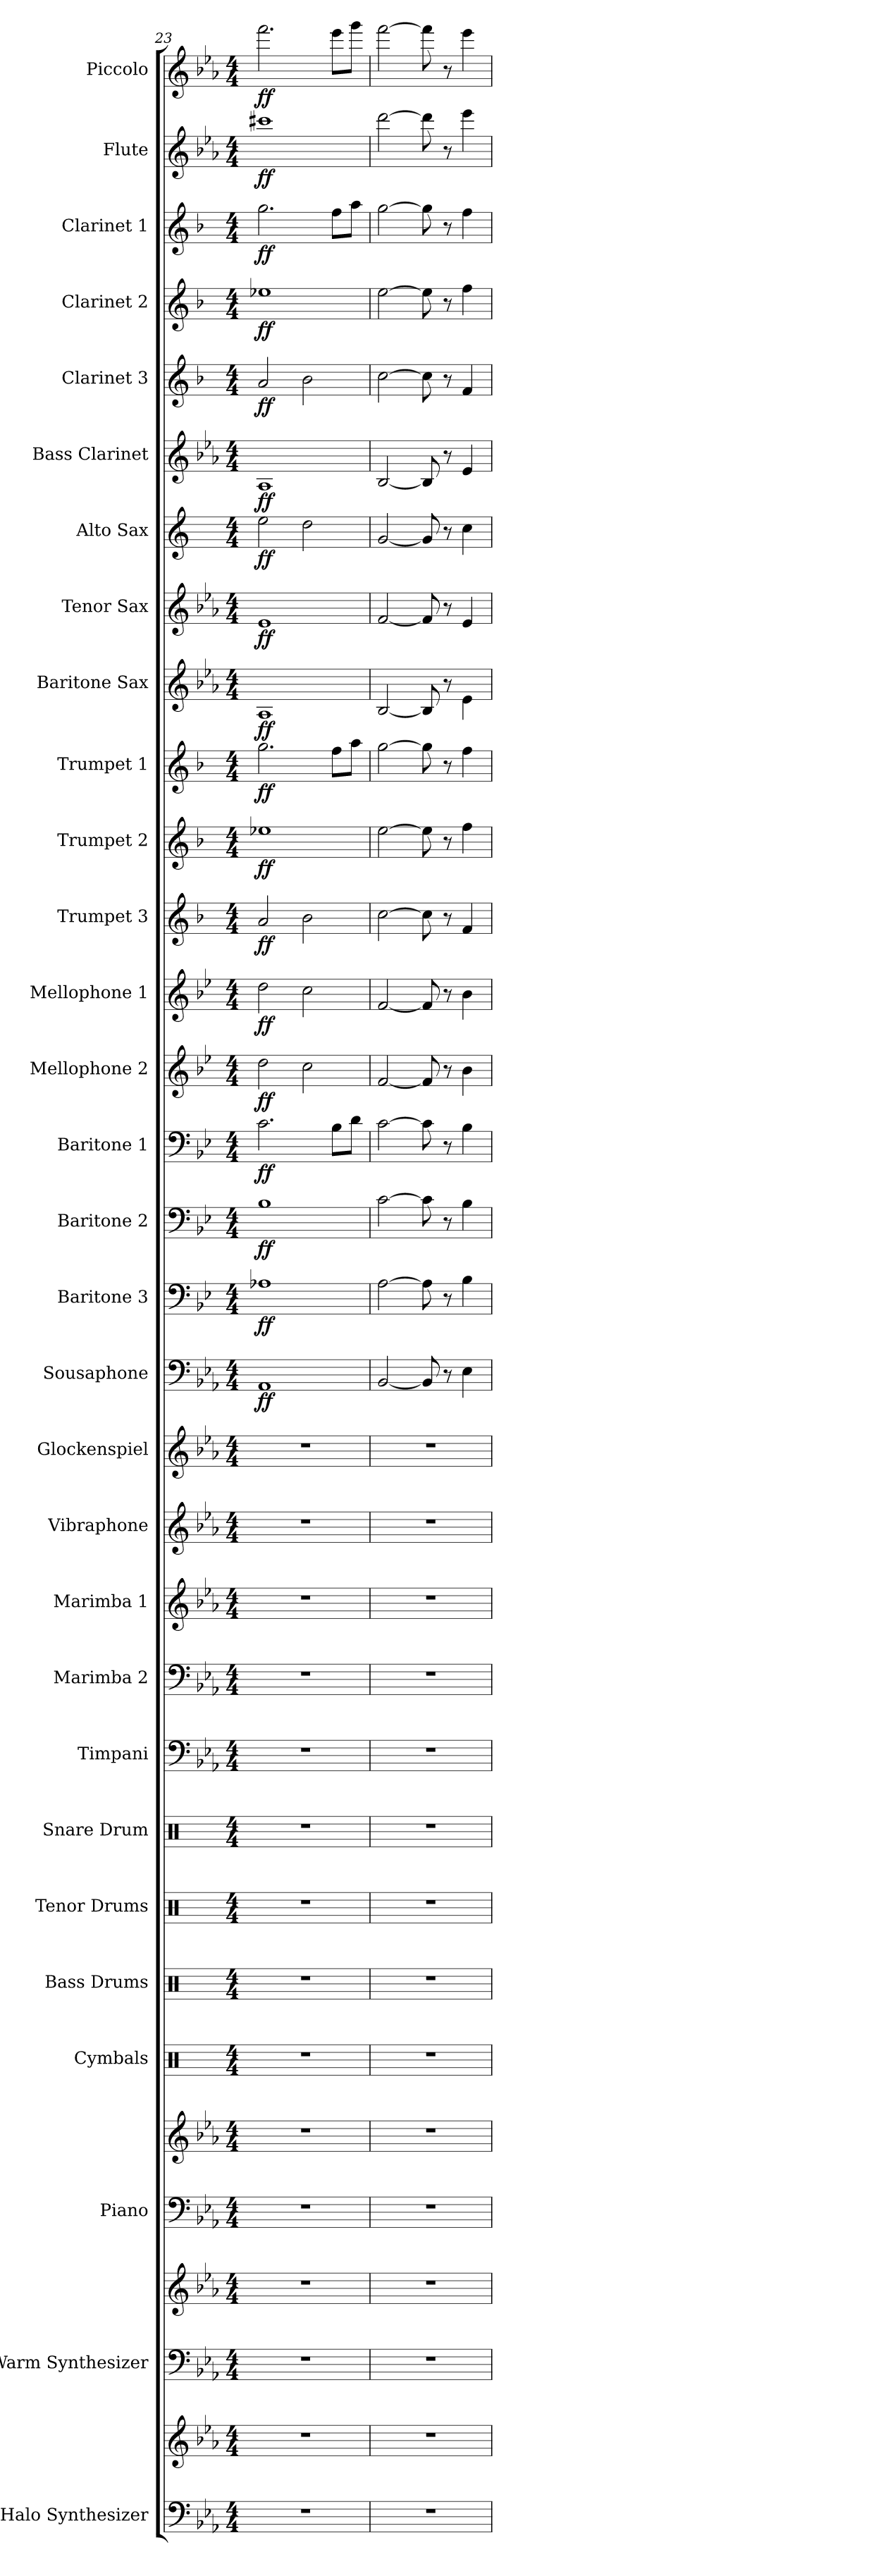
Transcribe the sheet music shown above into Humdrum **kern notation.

**kern	**kern	**kern	**kern	**kern	**kern	**kern	**kern	**kern	**kern	**kern	**kern	**kern	**kern	**kern	**kern	**dynam	**kern	**dynam	**kern	**dynam	**kern	**dynam	**kern	**dynam	**kern	**dynam	**kern	**dynam	**kern	**dynam	**kern	**dynam	**kern	**dynam	**kern	**dynam	**kern	**dynam	**kern	**dynam	**kern	**dynam	**kern	**dynam	**kern	**dynam	**kern	**dynam	**kern	**dynam
*part30	*part30	*part29	*part29	*part28	*part28	*part27	*part26	*part25	*part24	*part23	*part22	*part21	*part20	*part19	*part18	*part18	*part17	*part17	*part16	*part16	*part15	*part15	*part14	*part14	*part13	*part13	*part12	*part12	*part11	*part11	*part10	*part10	*part9	*part9	*part8	*part8	*part7	*part7	*part6	*part6	*part5	*part5	*part4	*part4	*part3	*part3	*part2	*part2	*part1	*part1
*staff33	*staff32	*staff31	*staff30	*staff29	*staff28	*staff27	*staff26	*staff25	*staff24	*staff23	*staff22	*staff21	*staff20	*staff19	*staff18	*staff18	*staff17	*staff17	*staff16	*staff16	*staff15	*staff15	*staff14	*staff14	*staff13	*staff13	*staff12	*staff12	*staff11	*staff11	*staff10	*staff10	*staff9	*staff9	*staff8	*staff8	*staff7	*staff7	*staff6	*staff6	*staff5	*staff5	*staff4	*staff4	*staff3	*staff3	*staff2	*staff2	*staff1	*staff1
*I"Halo Synthesizer	*	*I"Warm Synthesizer	*	*I"Piano	*	*I"Cymbals	*I"Bass Drums	*I"Tenor Drums	*I"Snare Drum	*I"Timpani	*I"Marimba 2	*I"Marimba 1	*I"Vibraphone	*I"Glockenspiel	*I"Sousaphone	*	*I"Baritone 3	*	*I"Baritone 2	*	*I"Baritone 1	*	*I"Mellophone 2	*	*I"Mellophone 1	*	*I"Trumpet 3	*	*I"Trumpet 2	*	*I"Trumpet 1	*	*I"Baritone Sax	*	*I"Tenor Sax	*	*I"Alto Sax	*	*I"Bass Clarinet	*	*I"Clarinet 3	*	*I"Clarinet 2	*	*I"Clarinet 1	*	*I"Flute	*	*I"Piccolo	*
*I'Synth. 2	*	*I'Synth. 1	*	*I'Pno.	*	*I'Cym.	*I'B.D.	*I'T.D.	*I'S.D.	*I'Timp.	*I'Mrm. 2	*I'Mrm. 1	*I'Vib.	*I'Glk.	*	*	*I'Bar. 3	*	*I'Bar. 2	*	*I'Bar. 1	*	*I'Mph. 2	*	*I'Mph. 1	*	*I'Tpt. 3	*	*I'Tpt. 2	*	*I'Tpt. 1	*	*I'Bari. Sax.	*	*I'T. Sax.	*	*I'A. Sax.	*	*I'B. Cl.	*	*I'Cl. 3	*	*I'Cl. 2	*	*I'Cl. 1	*	*I'Fl.	*	*I'Picc.	*
*clefF4	*clefG2	*clefF4	*clefG2	*clefF4	*clefG2	*clefX	*clefX	*clefX	*clefX	*clefF4	*clefF4	*clefG2	*clefG2	*clefG2	*clefF4	*	*clefF4	*	*clefF4	*	*clefF4	*	*clefG2	*	*clefG2	*	*clefG2	*	*clefG2	*	*clefG2	*	*clefG2	*	*clefG2	*	*clefG2	*	*clefG2	*	*clefG2	*	*clefG2	*	*clefG2	*	*clefG2	*	*clefG2	*
*	*	*	*	*	*	*	*	*	*	*	*	*	*	*ITrd-14c-24	*	*	*ITrd4c7	*	*ITrd4c7	*	*ITrd4c7	*	*ITrd4c7	*	*ITrd4c7	*	*ITrd1c2	*	*ITrd1c2	*	*ITrd1c2	*	*ITrd12c21	*	*ITrd8c14	*	*ITrd5c9	*	*ITrd8c14	*	*ITrd1c2	*	*ITrd1c2	*	*ITrd1c2	*	*	*	*ITrd-7c-12	*
*k[b-e-a-]	*k[b-e-a-]	*k[b-e-a-]	*k[b-e-a-]	*k[b-e-a-]	*k[b-e-a-]	*k[]	*k[]	*k[]	*k[]	*k[b-e-a-]	*k[b-e-a-]	*k[b-e-a-]	*k[b-e-a-]	*k[b-e-a-]	*k[b-e-a-]	*	*k[b-e-a-]	*	*k[b-e-a-]	*	*k[b-e-a-]	*	*k[b-e-a-]	*	*k[b-e-a-]	*	*k[b-e-a-]	*	*k[b-e-a-]	*	*k[b-e-a-]	*	*k[b-e-a-]	*	*k[b-e-a-]	*	*k[b-e-a-]	*	*k[b-e-a-]	*	*k[b-e-a-]	*	*k[b-e-a-]	*	*k[b-e-a-]	*	*k[b-e-a-]	*	*k[b-e-a-]	*
*M4/4	*M4/4	*M4/4	*M4/4	*M4/4	*M4/4	*M4/4	*M4/4	*M4/4	*M4/4	*M4/4	*M4/4	*M4/4	*M4/4	*M4/4	*M4/4	*	*M4/4	*	*M4/4	*	*M4/4	*	*M4/4	*	*M4/4	*	*M4/4	*	*M4/4	*	*M4/4	*	*M4/4	*	*M4/4	*	*M4/4	*	*M4/4	*	*M4/4	*	*M4/4	*	*M4/4	*	*M4/4	*	*M4/4	*
=23	=23	=23	=23	=23	=23	=23	=23	=23	=23	=23	=23	=23	=23	=23	=23	=23	=23	=23	=23	=23	=23	=23	=23	=23	=23	=23	=23	=23	=23	=23	=23	=23	=23	=23	=23	=23	=23	=23	=23	=23	=23	=23	=23	=23	=23	=23	=23	=23	=23	=23
!	!	!	!	!	!	!	!	!	!	!	!	!	!	!	!	!LO:DY:b	!	!LO:DY:b	!	!LO:DY:b	!	!LO:DY:b	!	!LO:DY:b	!	!LO:DY:b	!	!LO:DY:b	!	!LO:DY:b	!	!LO:DY:b	!	!LO:DY:b	!	!LO:DY:b	!	!LO:DY:b	!	!LO:DY:b	!	!LO:DY:b	!	!LO:DY:b	!	!LO:DY:b	!	!LO:DY:b	!	!LO:DY:b
1r	1r	1r	1r	1r	1r	1r	1r	1r	1r	1r	1r	1r	1r	1r	1AA-	ff	1D-X	ff	1E-	ff	2.F\	ff	2g\	ff	2g\	ff	2g/	ff	1dd-X	ff	2.ff\	ff	1AA-	ff	1E-	ff	2g\	ff	1AA-	ff	2g/	ff	1dd-X	ff	2.ff\	ff	1ccc#X	ff	2.ffff\	ff
.	.	.	.	.	.	.	.	.	.	.	.	.	.	.	.	.	.	.	.	.	.	.	2f\	.	2f\	.	2a-\	.	.	.	.	.	.	.	.	.	2f\	.	.	.	2a-\	.	.	.	.	.	.	.	.	.
.	.	.	.	.	.	.	.	.	.	.	.	.	.	.	.	.	.	.	.	.	8E-\L	.	.	.	.	.	.	.	.	.	8ee-\L	.	.	.	.	.	.	.	.	.	.	.	.	.	8ee-\L	.	.	.	8eeee-\L	.
.	.	.	.	.	.	.	.	.	.	.	.	.	.	.	.	.	.	.	.	.	8G\J	.	.	.	.	.	.	.	.	.	8gg\J	.	.	.	.	.	.	.	.	.	.	.	.	.	8gg\J	.	.	.	8gggg\J	.
=24	=24	=24	=24	=24	=24	=24	=24	=24	=24	=24	=24	=24	=24	=24	=24	=24	=24	=24	=24	=24	=24	=24	=24	=24	=24	=24	=24	=24	=24	=24	=24	=24	=24	=24	=24	=24	=24	=24	=24	=24	=24	=24	=24	=24	=24	=24	=24	=24	=24	=24
1r	1r	1r	1r	1r	1r	1r	1r	1r	1r	1r	1r	1r	1r	1r	[2BB-/	.	[2D\	.	[2F\	.	[2F\	.	[2B-/	.	[2B-/	.	[2b-\	.	[2dd\	.	[2ff\	.	[2BB-/	.	[2F/	.	[2B-/	.	[2BB-/	.	[2b-\	.	[2dd\	.	[2ff\	.	[2ddd\	.	[2ffff\	.
.	.	.	.	.	.	.	.	.	.	.	.	.	.	.	8BB-/]	.	8D\]	.	8F\]	.	8F\]	.	8B-/]	.	8B-/]	.	8b-\]	.	8dd\]	.	8ff\]	.	8BB-/]	.	8F/]	.	8B-/]	.	8BB-/]	.	8b-\]	.	8dd\]	.	8ff\]	.	8ddd\]	.	8ffff\]	.
.	.	.	.	.	.	.	.	.	.	.	.	.	.	.	8r	.	8r	.	8r	.	8r	.	8r	.	8r	.	8r	.	8r	.	8r	.	8r	.	8r	.	8r	.	8r	.	8r	.	8r	.	8r	.	8r	.	8r	.
.	.	.	.	.	.	.	.	.	.	.	.	.	.	.	4E-\	.	4E-\	.	4E-\	.	4E-\	.	4e-\	.	4e-\	.	4e-/	.	4ee-\	.	4ee-\	.	4E-\	.	4E-/	.	4e-\	.	4E-/	.	4e-/	.	4ee-\	.	4ee-\	.	4eee-\	.	4eeee-\	.
=	=	=	=	=	=	=	=	=	=	=	=	=	=	=	=	=	=	=	=	=	=	=	=	=	=	=	=	=	=	=	=	=	=	=	=	=	=	=	=	=	=	=	=	=	=	=	=	=	=	=
*-	*-	*-	*-	*-	*-	*-	*-	*-	*-	*-	*-	*-	*-	*-	*-	*-	*-	*-	*-	*-	*-	*-	*-	*-	*-	*-	*-	*-	*-	*-	*-	*-	*-	*-	*-	*-	*-	*-	*-	*-	*-	*-	*-	*-	*-	*-	*-	*-	*-	*-
